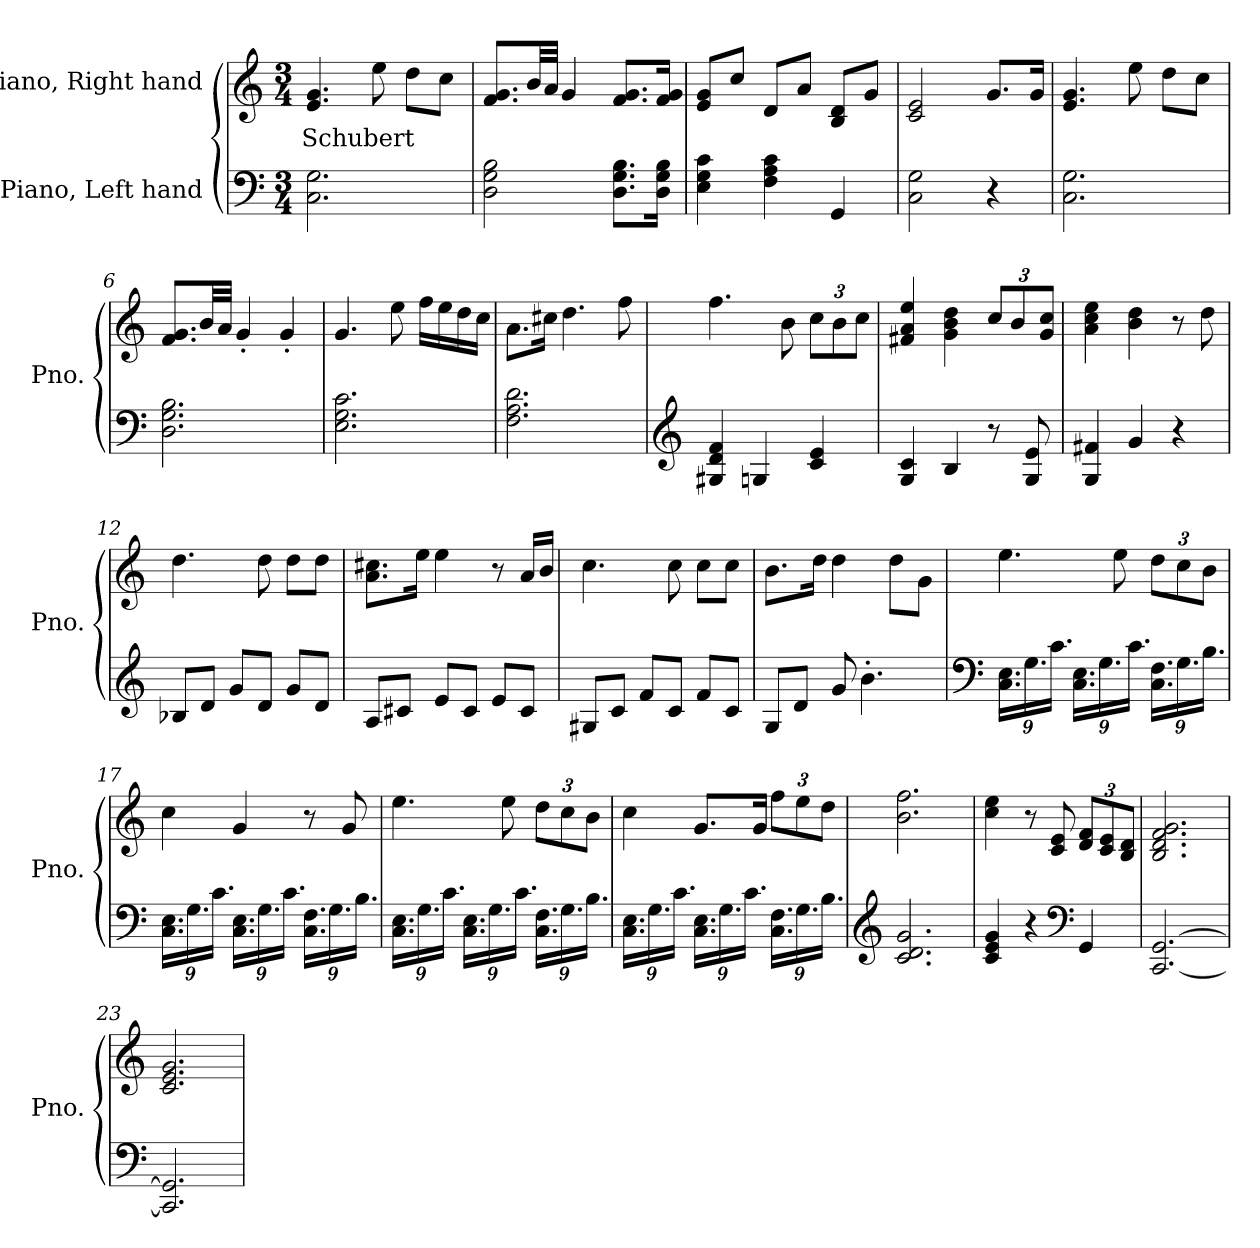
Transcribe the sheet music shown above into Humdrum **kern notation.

**kern	**kern	**text
*part2	*part1	*part1
*staff2	*staff1	*staff1
*I"Piano, Left hand	*I"Piano, Right hand	*
*I'Pno.	*I'Pno.	*
*clefF4	*clefG2	*
*k[]	*k[]	*
*M3/4	*M3/4	*
*MM120	*MM120	*
=1	=1	=1
!	!	!LO:LY:b
2.C\ 2.G\	4.e/ 4.g/	Schubert
.	8ee\	.
.	8dd\L	.
.	8cc\J	.
=2	=2	=2
2D\ 2G\ 2B\	8.f/ 8.g/L	.
.	32b/LL	.
.	32a/JJJ	.
.	4g/	.
8.D\ 8.G\ 8.B\L	8.f/ 8.g/L	.
16D\ 16G\ 16B\Jk	16f/ 16g/Jk	.
=3	=3	=3
4E\ 4G\ 4c\	8e/ 8g/L	.
.	8cc/J	.
4F\ 4A\ 4c\	8d/L	.
.	8a/J	.
4GG/	8B/ 8d/L	.
.	8g/J	.
=4	=4	=4
2C\ 2G\	2c/ 2e/	.
4r	8.g/L	.
.	16g/Jk	.
=5	=5	=5
2.C\ 2.G\	4.e/ 4.g/	.
.	8ee\	.
.	8dd\L	.
.	8cc\J	.
!!LO:LB:g=z
=6	=6	=6
2.D\ 2.G\ 2.B\	8.f/ 8.g/L	.
.	32b/LL	.
.	32a/JJJ	.
.	4g'/	.
.	4g'/	.
=7	=7	=7
2.E\ 2.G\ 2.c\	4.g/	.
.	8ee\	.
.	16ff\LL	.
.	16ee\	.
.	16dd\	.
.	16cc\JJ	.
=8	=8	=8
2.F\ 2.A\ 2.d\	8.a\L	.
.	16cc#X\Jk	.
.	4.dd\	.
.	8ff\	.
=9	=9	=9
*clefG2	*	*
4G#X/ 4d/ 4f/	4.ff\	.
4Gn/	.	.
.	8b\	.
*	*Xbrackettup	*
4c/ 4e/	12cc\L	.
.	12b\	.
.	12cc\J	.
=10	=10	=10
4G/ 4c/	4f#X/ 4a/ 4ee/	.
4B/	4g\ 4b\ 4dd\	.
8r	12cc/L	.
.	12b/	.
8G/ 8e/	.	.
.	12g/ 12cc/J	.
=11	=11	=11
4G/ 4f#X/	4a\ 4cc\ 4ee\	.
4g/	4b\ 4dd\	.
4r	8r	.
.	8dd\	.
!!LO:LB:g=z
=12	=12	=12
8B-X/L	4.dd\	.
8d/J	.	.
8g/L	.	.
8d/J	8dd\	.
8g/L	8dd\L	.
8d/J	8dd\J	.
=13	=13	=13
8A/L	8.a\ 8.cc#X\L	.
8c#X/J	.	.
.	16ee\Jk	.
8e/L	4ee\	.
8c#/J	.	.
8e/L	8r	.
8c#/J	16a/LL	.
.	16b/JJ	.
=14	=14	=14
8G#X/L	4.cc\	.
8c/J	.	.
8f/L	.	.
8c/J	8cc\	.
8f/L	8cc\L	.
8c/J	8cc\J	.
=15	=15	=15
8G/L	8.b\L	.
8d/J	.	.
.	16dd\Jk	.
8g/	4dd\	.
4.b'\	.	.
.	8dd\L	.
.	8g\J	.
=16	=16	=16
*clefF4	*	*
*Xbrackettup	*	*
18.C\ 18.E\LL	4.ee\	.
18.G\	.	.
18.c\JJ	.	.
18.C\ 18.E\LL	.	.
18.G\	.	.
.	8ee\	.
18.c\JJ	.	.
18.C\ 18.F\LL	12dd\L	.
18.G\	12cc\	.
18.B\JJ	12b\J	.
!!LO:LB:g=z
=17	=17	=17
18.C\ 18.E\LL	4cc\	.
18.G\	.	.
18.c\JJ	.	.
18.C\ 18.E\LL	4g/	.
18.G\	.	.
18.c\JJ	.	.
18.C\ 18.F\LL	8r	.
18.G\	.	.
.	8g/	.
18.B\JJ	.	.
=18	=18	=18
18.C\ 18.E\LL	4.ee\	.
18.G\	.	.
18.c\JJ	.	.
18.C\ 18.E\LL	.	.
18.G\	.	.
.	8ee\	.
18.c\JJ	.	.
18.C\ 18.F\LL	12dd\L	.
18.G\	12cc\	.
18.B\JJ	12b\J	.
=19	=19	=19
18.C\ 18.E\LL	4cc\	.
18.G\	.	.
18.c\JJ	.	.
18.C\ 18.E\LL	8.g/L	.
18.G\	.	.
18.c\JJ	.	.
.	16g/Jk	.
18.C\ 18.F\LL	12ff\L	.
18.G\	12ee\	.
18.B\JJ	12dd\J	.
=20	=20	=20
*clefG2	*	*
2.c/ 2.d/ 2.g/	2.b\ 2.ff\	.
!!LO:LB:g=z
=21	=21	=21
4c/ 4e/ 4g/	4cc\ 4ee\	.
4r	8r	.
.	8c/ 8e/	.
*clefF4	*	*
4GG/	12d/ 12f/L	.
.	12c/ 12e/	.
.	12B/ 12d/J	.
=22	=22	=22
[2.CC/ [2.GG/	2.B/ 2.d/ 2.f/ 2.g/	.
=23	=23	=23
2.CC/] 2.GG/]	2.c/ 2.e/ 2.g/	.
=	=	=
*-	*-	*-
